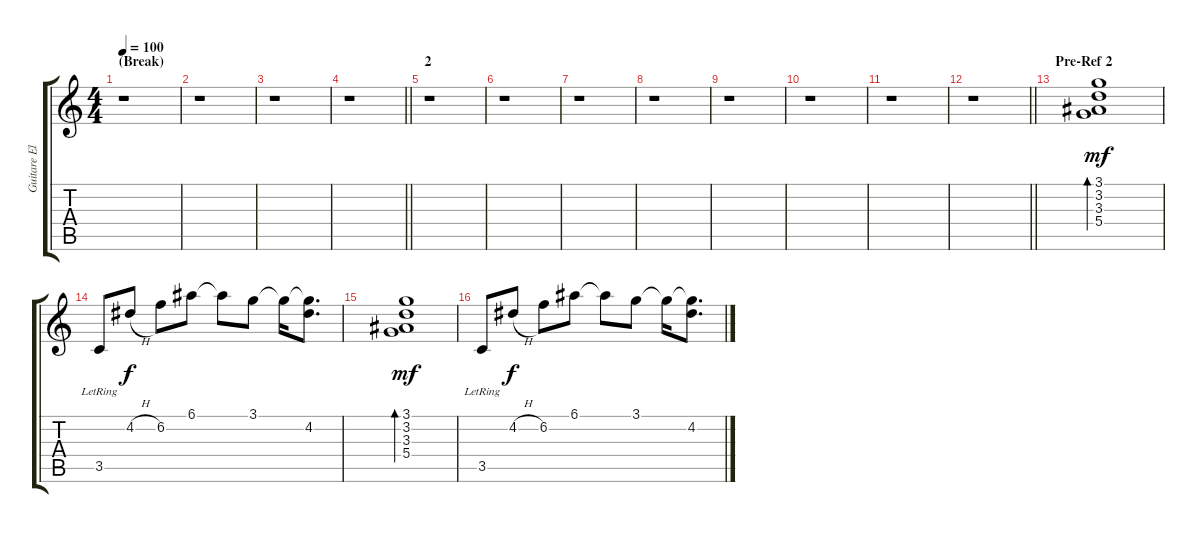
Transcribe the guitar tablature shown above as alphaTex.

\track ("Guitare El." "Guitare El") {instrument overdrivenguitar}
\staff {score tabs}
\tuning (E4 B3 G3 D3 A2 E2) {hide}
\ts (4 4)
\section ("" "(Break)")
\tempo 100
\clef g2
\ks c
r.1{dy f} |
r.1 |
r.1 |
\barLineRight lightlight
r.1 |
\section ("" "2")
r.1 |
r.1 |
r.1 |
r.1 |
r.1 |
r.1 |
r.1 |
\barLineRight lightlight
r.1 |
\section ("" "Pre-Ref 2")
(3.1 3.2 3.3 5.4).1{bd 240 dy mf} |
3.5{lr}.8 4.2{h}.8{dy f} 6.2.8 6.1.8 6.1{t}.8 3.1.8 3.1{t}.16 (3.1{t} 4.2).8{d} |
(3.1 3.2 3.3 5.4).1{bd 240 dy mf} |
3.5{lr}.8 4.2{h}.8{dy f} 6.2.8 6.1.8 6.1{t}.8 3.1.8 3.1{t}.16 (3.1{t} 4.2).8{d}
